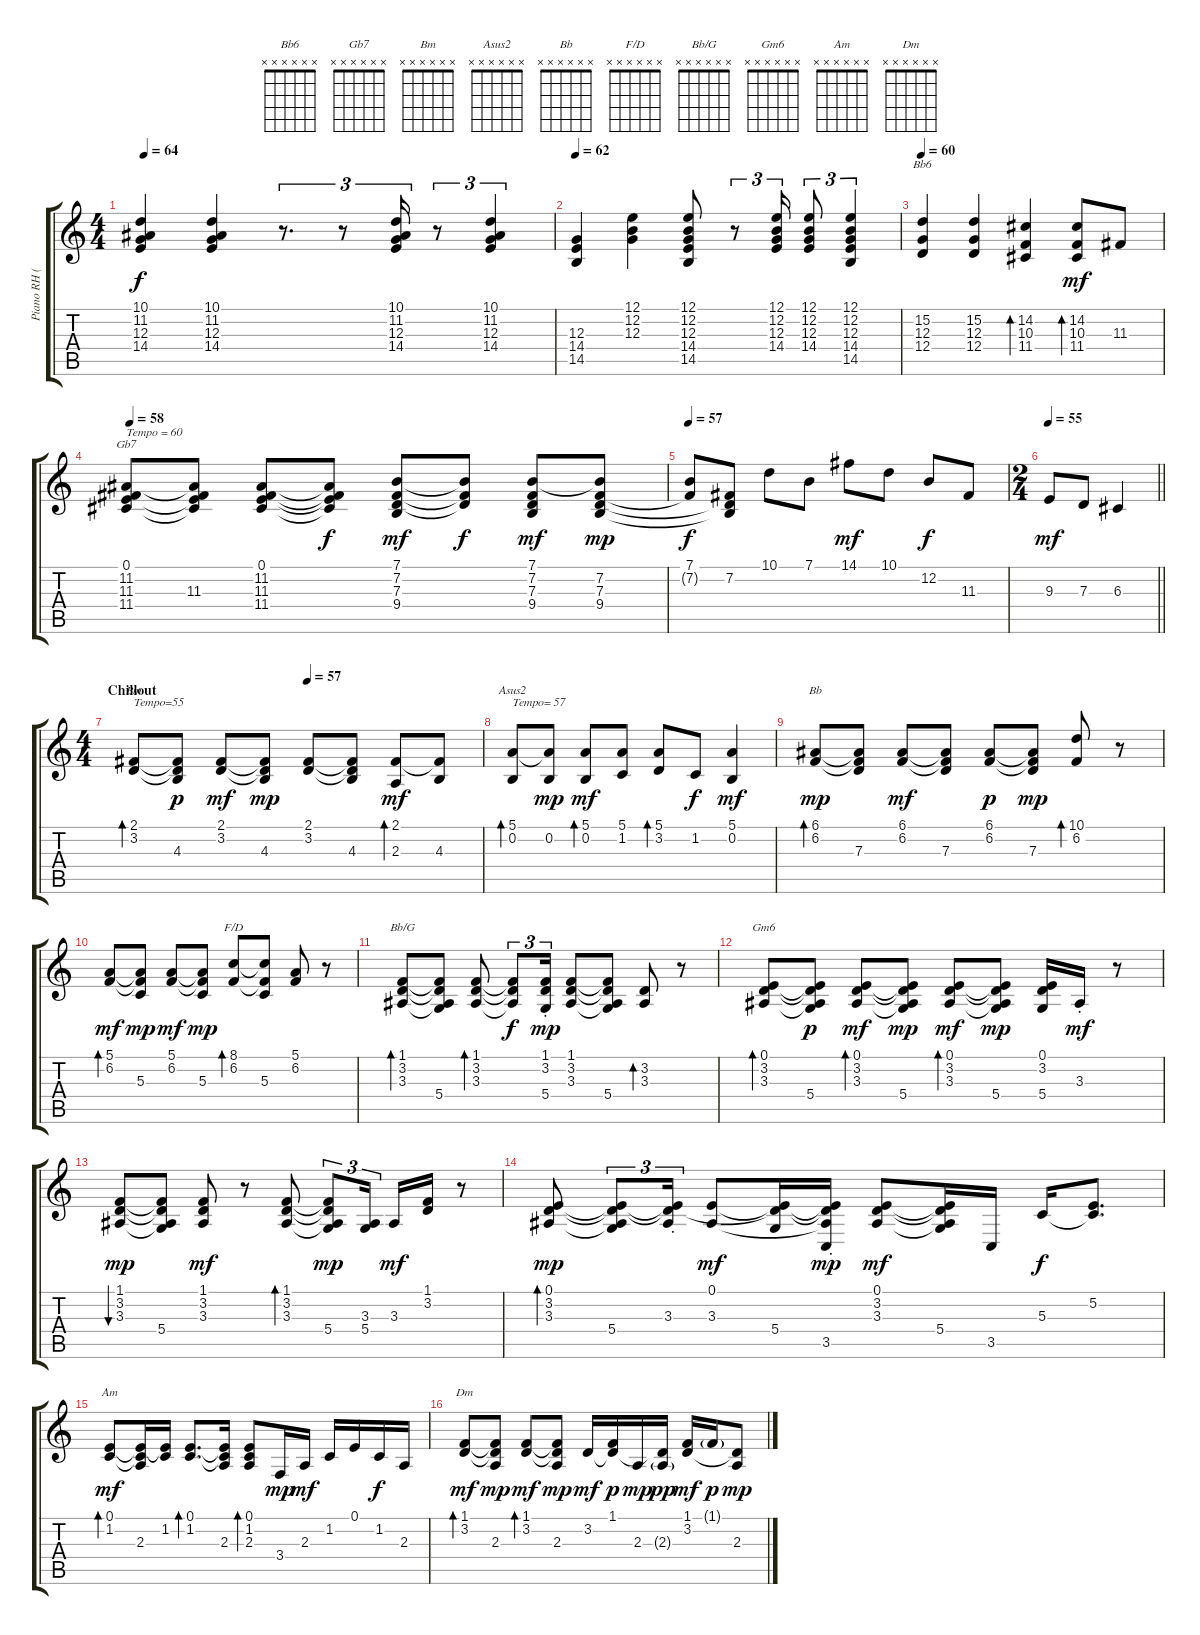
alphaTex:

\track ("Piano RH (Wright)" "Piano RH (") {instrument brightacousticpiano}
\staff {score tabs}
\tuning (E4 B3 G3 D3 A2 E2) {hide}
\chord ("Bb6" x x x x x x)
\chord ("Gb7" x x x x x x)
\chord ("Bm" x x x x x x)
\chord ("Asus2" x x x x x x)
\chord ("Bb" x x x x x x)
\chord ("F/D" x x x x x x)
\chord ("Bb/G" x x x x x x)
\chord ("Gm6" x x x x x x)
\chord ("Am" x x x x x x)
\chord ("Dm" x x x x x x)
\ts (4 4)
\tempo 64
\clef g2
\ks c
(10.1 11.2 12.3 14.4).4{dy f} (10.1 11.2 12.3 14.4).4 r.8{d tu (3 2)} r.8{tu (3 2)} (10.1 11.2 12.3 14.4).16{tu (3 2)} r.8{tu (3 2)} (10.1 11.2 12.3 14.4).4{tu (3 2)} |
\tempo 62
(12.3 14.4 14.5).4 (12.1 12.2 12.3).4 (12.1 12.2 12.3 14.4 14.5).8 r.8{tu (3 2)} (12.1 12.2 12.3 14.4).16{tu (3 2)} (12.1 12.2 12.3 14.4).8{tu (3 2)} (12.1 12.2 12.3 14.4 14.5).4{tu (3 2)} |
\tempo 60
(15.2 12.3 12.4).4{ch "Bb6"} (15.2 12.3 12.4).4 (14.2 10.3 11.4).4{bd 30} (14.2 10.3 11.4).8{bd 60 dy mf} 11.3.8 |
\tempo 58
(0.1 11.2 11.3 11.4).8{ch "Gb7" txt "Tempo = 60"} (0.1{t} 11.2{t} 11.3 11.4{t}).8 (0.1 11.2 11.3 11.4).8 (0.1{t} 11.2{t} 11.3{t} 11.4{t}).8{dy f} (7.1 7.2 7.3 9.4).8{dy mf} (7.1{t} 7.2{t} 7.3{t}).8{dy f} (7.1 7.2 7.3 9.4).8{dy mf} (7.1{t} 7.2 7.3 9.4).8{dy mp} |
\tempo 57
(7.1 7.2{t}).8{dy f} (7.2 7.3{t} 9.4{t}).8 10.1.8 7.1.8 14.1.8{dy mf} 10.1.8 12.2.8{dy f} 11.3.8 |
\ts (2 4)
\tempo 55
\barLineRight lightlight
9.3.8{dy mf} 7.3.8 6.3.4 |
\ts (4 4)
\section ("" "Chillout")
\tempo (57 0.5)
(2.1 3.2).8{bd 120 ch "Bm" txt "Tempo=55" volume 11 balance 8} (2.1{t} 3.2{t} 4.3).8{dy p} (2.1 3.2).8{dy mf} (2.1{t} 3.2{t} 4.3).8{dy mp} (2.1 3.2).8 (2.1{t} 3.2{t} 4.3).8 (2.1 2.3).8{bd 60 dy mf} (2.1{t} 4.3).8 |
(5.1 0.2).8{bd 120 ch "Asus2" txt "Tempo= 57"} (5.1{t} 0.2).8{dy mp} (5.1 0.2).8{bd 120 dy mf} (5.1 1.2).8 (5.1 3.2).8{bd 60} 1.2.8{dy f} (5.1 0.2).4{dy mf} |
(6.1 6.2).8{bd 120 ch "Bb" dy mp} (6.1{t} 6.2{t} 7.3).8 (6.1 6.2).8{dy mf} (6.1{t} 6.2{t} 7.3).8 (6.1 6.2).8{dy p} (6.1{t} 6.2{t} 7.3).8{dy mp} (10.1 6.2).8{bd 60} r.8 |
(5.1 6.2).8{bd 60 dy mf} (5.1{t} 6.2{t} 5.3).8{dy mp} (5.1 6.2).8{dy mf} (5.1{t} 6.2{t} 5.3).8{dy mp} (8.1 6.2).8{bd 120 ch "F/D"} (8.1{t} 6.2{t} 5.3).8 (5.1 6.2).8 r.8 |
(1.1 3.2 3.3).8{bd 120 ch "Bb/G"} (1.1{t} 3.2{t} 3.3{t} 5.4).8 (1.1 3.2 3.3).8{bd 30} (1.1{t} 3.2{t} 3.3{t}).8{tu (3 2) dy f} (1.1{st} 3.2{st} 5.4{st}).16{tu (3 2) dy mp} (1.1 3.2 3.3).8 (1.1{t} 3.2{t} 3.3{t} 5.4).8 (3.2 3.3).8{bd 30} r.8 |
(0.1 3.2 3.3).8{bd 30 ch "Gm6"} (0.1{t} 3.2{t} 3.3{t} 5.4).8{dy p} (0.1 3.2 3.3).8{bd 60 dy mf} (0.1{t} 3.2{t} 3.3{t} 5.4).8{dy mp} (0.1 3.2 3.3).8{bd 30 dy mf} (0.1{t} 3.2{t} 3.3{t} 5.4).8{dy mp} (0.1 3.2 5.4).16 3.3{st}.16{dy mf} r.8 |
(1.1 3.2 3.3).8{bu 60 dy mp} (1.1{t} 3.2{t} 3.3{t} 5.4).8 (1.1 3.2 3.3).8{dy mf} r.8 (1.1 3.2 3.3).8{bd 60} (1.1{t} 3.2{t} 3.3{t} 5.4).8{tu (3 2) dy mp} (3.3 5.4).16{tu (3 2)} 3.3.16{dy mf} (1.1 3.2).16 r.8 |
(0.1 3.2 3.3).8{bd 120 dy mp} (0.1{t} 3.2{t} 3.3{t} 5.4).8{tu (3 2)} (0.1{t} 3.2{t} 3.3{st}).16{tu (3 2)} (0.1 3.3).8{dy mf} (0.1{t} 3.2{t} 5.4).16 (0.1{t} 3.2{t} 3.3{t} 3.5{st}).16{dy mp} (0.1 3.2 3.3).8{dy mf} (0.1{t} 3.2{t} 3.3{t} 5.4).16 3.5.16 5.3.16{dy f} (5.2 5.3{t}).8{d} |
(0.1 1.2).8{bd 120 ch "Am" dy mf} (0.1{t} 1.2{t} 2.3).16 (0.1{t} 1.2).16 (0.1 1.2).8{d bd 60} (0.1{t} 1.2{t} 2.3).16 (0.1 1.2 2.3).8{bd 60} 3.4.16{dy mp} 2.3.16{dy mf} 1.2.16 0.1.16 1.2.16{dy f} 2.3.16 |
(1.1 3.2).8{bd 120 ch "Dm" dy mf} (1.1{t} 3.2{t} 2.3).8{dy mp} (1.1 3.2).8{bd 120 dy mf} (1.1{t} 3.2{t} 2.3).8{dy mp} 3.2.16{dy mf} (1.1 3.2{t}).16{dy p} 2.3.16{dy mp} (3.2{t} 2.3{g}).16{dy pp} (1.1 3.2).16{dy mf} 1.1{g}.16{dy p} (3.2{t} 2.3).8{dy mp}
